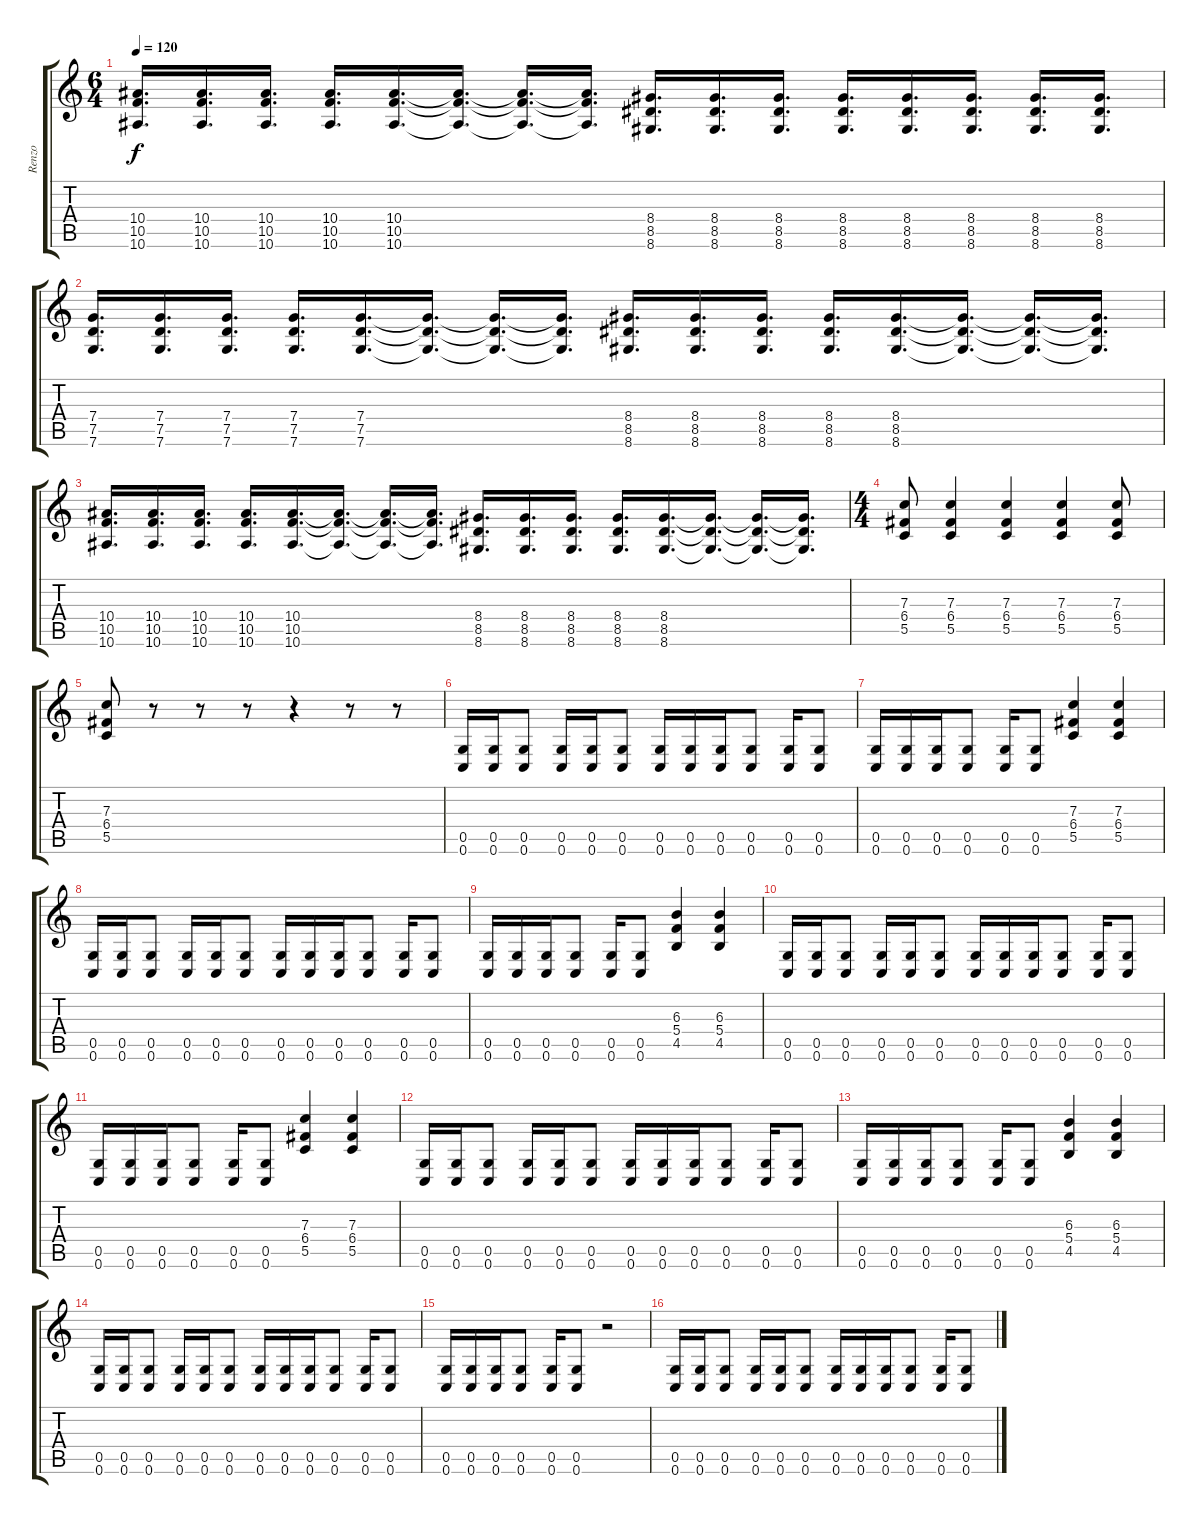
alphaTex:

\track ("Renzo" "Renzo") {instrument overdrivenguitar}
\staff {score tabs}
\tuning (D4 A3 F3 C3 G2 C2) {hide}
\ts (6 4)
\tempo 120
\clef g2
\ks c
(10.4 10.5 10.6).16{d dy f} (10.4 10.5 10.6).16{d} (10.4 10.5 10.6).16{d} (10.4 10.5 10.6).16{d} (10.4 10.5 10.6).16{d} (10.4{t} 10.5{t} 10.6{t}).16{d} (10.4{t} 10.5{t} 10.6{t}).16{d} (10.4{t} 10.5{t} 10.6{t}).16{d} (8.4 8.5 8.6).16{d} (8.4 8.5 8.6).16{d} (8.4 8.5 8.6).16{d} (8.4 8.5 8.6).16{d} (8.4 8.5 8.6).16{d} (8.4 8.5 8.6).16{d} (8.4 8.5 8.6).16{d} (8.4 8.5 8.6).16{d} |
(7.4 7.5 7.6).16{d} (7.4 7.5 7.6).16{d} (7.4 7.5 7.6).16{d} (7.4 7.5 7.6).16{d} (7.4 7.5 7.6).16{d} (7.4{t} 7.5{t} 7.6{t}).16{d} (7.4{t} 7.5{t} 7.6{t}).16{d} (7.4{t} 7.5{t} 7.6{t}).16{d} (8.4 8.5 8.6).16{d} (8.4 8.5 8.6).16{d} (8.4 8.5 8.6).16{d} (8.4 8.5 8.6).16{d} (8.4 8.5 8.6).16{d} (8.4{t} 8.5{t} 8.6{t}).16{d} (8.4{t} 8.5{t} 8.6{t}).16{d} (8.4{t} 8.5{t} 8.6{t}).16{d} |
(10.4 10.5 10.6).16{d} (10.4 10.5 10.6).16{d} (10.4 10.5 10.6).16{d} (10.4 10.5 10.6).16{d} (10.4 10.5 10.6).16{d} (10.4{t} 10.5{t} 10.6{t}).16{d} (10.4{t} 10.5{t} 10.6{t}).16{d} (10.4{t} 10.5{t} 10.6{t}).16{d} (8.4 8.5 8.6).16{d} (8.4 8.5 8.6).16{d} (8.4 8.5 8.6).16{d} (8.4 8.5 8.6).16{d} (8.4 8.5 8.6).16{d} (8.4{t} 8.5{t} 8.6{t}).16{d} (8.4{t} 8.5{t} 8.6{t}).16{d} (8.4{t} 8.5{t} 8.6{t}).16{d} |
\ts (4 4)
(7.3 6.4 5.5).8 (7.3 6.4 5.5).4 (7.3 6.4 5.5).4 (7.3 6.4 5.5).4 (7.3 6.4 5.5).8 |
(7.3 6.4 5.5).8 r.8 r.8 r.8 r.4 r.8 r.8 |
(0.5 0.6).16 (0.5 0.6).16 (0.5 0.6).8 (0.5 0.6).16 (0.5 0.6).16 (0.5 0.6).8 (0.5 0.6).16 (0.5 0.6).16 (0.5 0.6).16 (0.5 0.6).8 (0.5 0.6).16 (0.5 0.6).8 |
(0.5 0.6).16 (0.5 0.6).16 (0.5 0.6).16 (0.5 0.6).8 (0.5 0.6).16 (0.5 0.6).8 (7.3 6.4 5.5).4 (7.3 6.4 5.5).4 |
(0.5 0.6).16 (0.5 0.6).16 (0.5 0.6).8 (0.5 0.6).16 (0.5 0.6).16 (0.5 0.6).8 (0.5 0.6).16 (0.5 0.6).16 (0.5 0.6).16 (0.5 0.6).8 (0.5 0.6).16 (0.5 0.6).8 |
(0.5 0.6).16 (0.5 0.6).16 (0.5 0.6).16 (0.5 0.6).8 (0.5 0.6).16 (0.5 0.6).8 (6.3 5.4 4.5).4 (6.3 5.4 4.5).4 |
(0.5 0.6).16 (0.5 0.6).16 (0.5 0.6).8 (0.5 0.6).16 (0.5 0.6).16 (0.5 0.6).8 (0.5 0.6).16 (0.5 0.6).16 (0.5 0.6).16 (0.5 0.6).8 (0.5 0.6).16 (0.5 0.6).8 |
(0.5 0.6).16 (0.5 0.6).16 (0.5 0.6).16 (0.5 0.6).8 (0.5 0.6).16 (0.5 0.6).8 (7.3 6.4 5.5).4 (7.3 6.4 5.5).4 |
(0.5 0.6).16 (0.5 0.6).16 (0.5 0.6).8 (0.5 0.6).16 (0.5 0.6).16 (0.5 0.6).8 (0.5 0.6).16 (0.5 0.6).16 (0.5 0.6).16 (0.5 0.6).8 (0.5 0.6).16 (0.5 0.6).8 |
(0.5 0.6).16 (0.5 0.6).16 (0.5 0.6).16 (0.5 0.6).8 (0.5 0.6).16 (0.5 0.6).8 (6.3 5.4 4.5).4 (6.3 5.4 4.5).4 |
(0.5 0.6).16 (0.5 0.6).16 (0.5 0.6).8 (0.5 0.6).16 (0.5 0.6).16 (0.5 0.6).8 (0.5 0.6).16 (0.5 0.6).16 (0.5 0.6).16 (0.5 0.6).8 (0.5 0.6).16 (0.5 0.6).8 |
(0.5 0.6).16 (0.5 0.6).16 (0.5 0.6).16 (0.5 0.6).8 (0.5 0.6).16 (0.5 0.6).8 r.2 |
(0.5 0.6).16 (0.5 0.6).16 (0.5 0.6).8 (0.5 0.6).16 (0.5 0.6).16 (0.5 0.6).8 (0.5 0.6).16 (0.5 0.6).16 (0.5 0.6).16 (0.5 0.6).8 (0.5 0.6).16 (0.5 0.6).8
